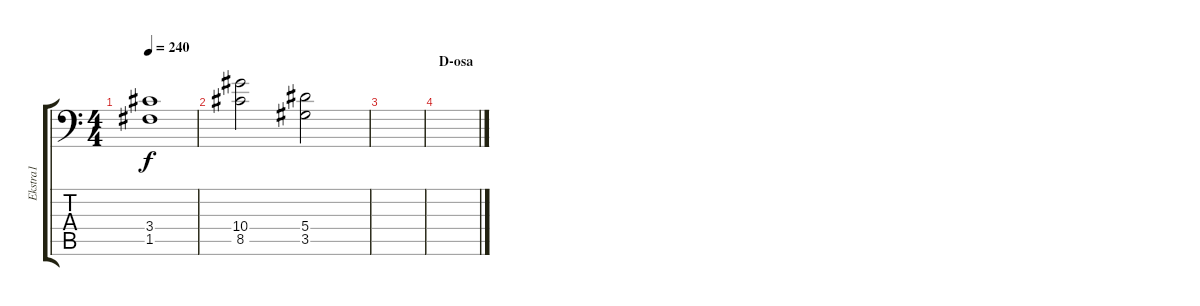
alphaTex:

\track ("Ekstra1" "Ekstra1") {instrument distortionguitar}
\staff {score tabs}
\tuning (C4 G3 Eb3 Bb2 F2 Bb1) {hide}
\ts (4 4)
\tempo 240
\clef f4
\ks c
(3.4 1.5).1{dy f} |
(10.4 8.5).2 (5.4 3.5).2 |
|
\section ("" "D-osa")
